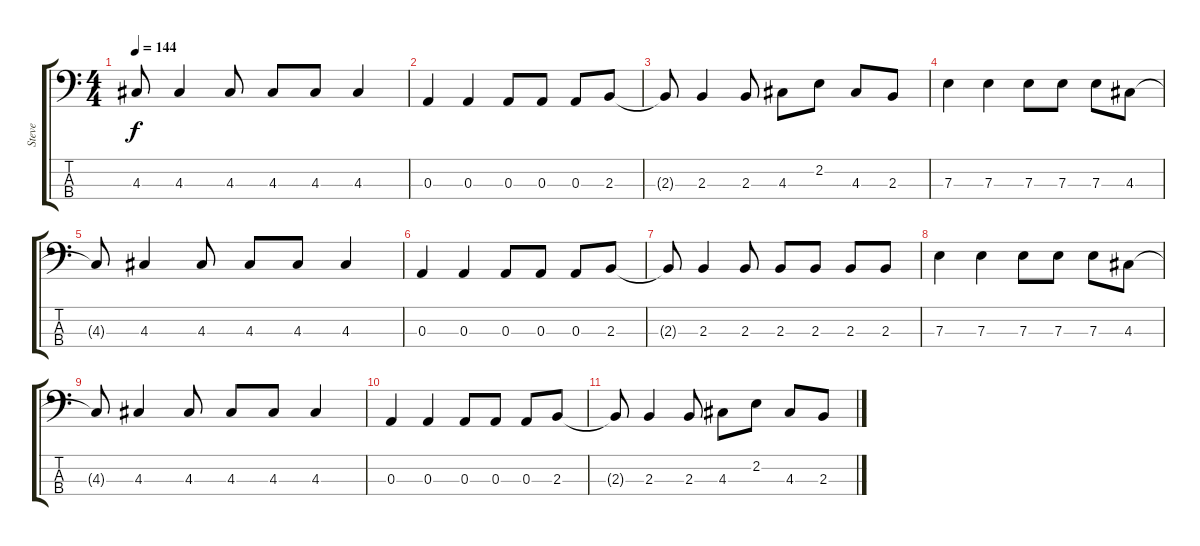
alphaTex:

\track ("Steve" "Steve") {instrument slapbass1}
\staff {score tabs}
\tuning (G2 D2 A1 E1) {hide}
\ts (4 4)
\tempo 144
\clef f4
\ks c
4.3{t}.8{dy f} 4.3.4 4.3.8 4.3.8 4.3.8 4.3.4 |
0.3.4 0.3.4 0.3.8 0.3.8 0.3.8 2.3.8 |
2.3{t}.8 2.3.4 2.3.8 4.3.8 2.2.8 4.3.8 2.3.8 |
7.3.4 7.3.4 7.3.8 7.3.8 7.3.8 4.3.8 |
4.3{t}.8 4.3.4 4.3.8 4.3.8 4.3.8 4.3.4 |
0.3.4 0.3.4 0.3.8 0.3.8 0.3.8 2.3.8 |
2.3{t}.8 2.3.4 2.3.8 2.3.8 2.3.8 2.3.8 2.3.8 |
7.3.4 7.3.4 7.3.8 7.3.8 7.3.8 4.3.8 |
4.3{t}.8 4.3.4 4.3.8 4.3.8 4.3.8 4.3.4 |
0.3.4 0.3.4 0.3.8 0.3.8 0.3.8 2.3.8 |
2.3{t}.8 2.3.4 2.3.8 4.3.8 2.2.8 4.3.8 2.3.8
